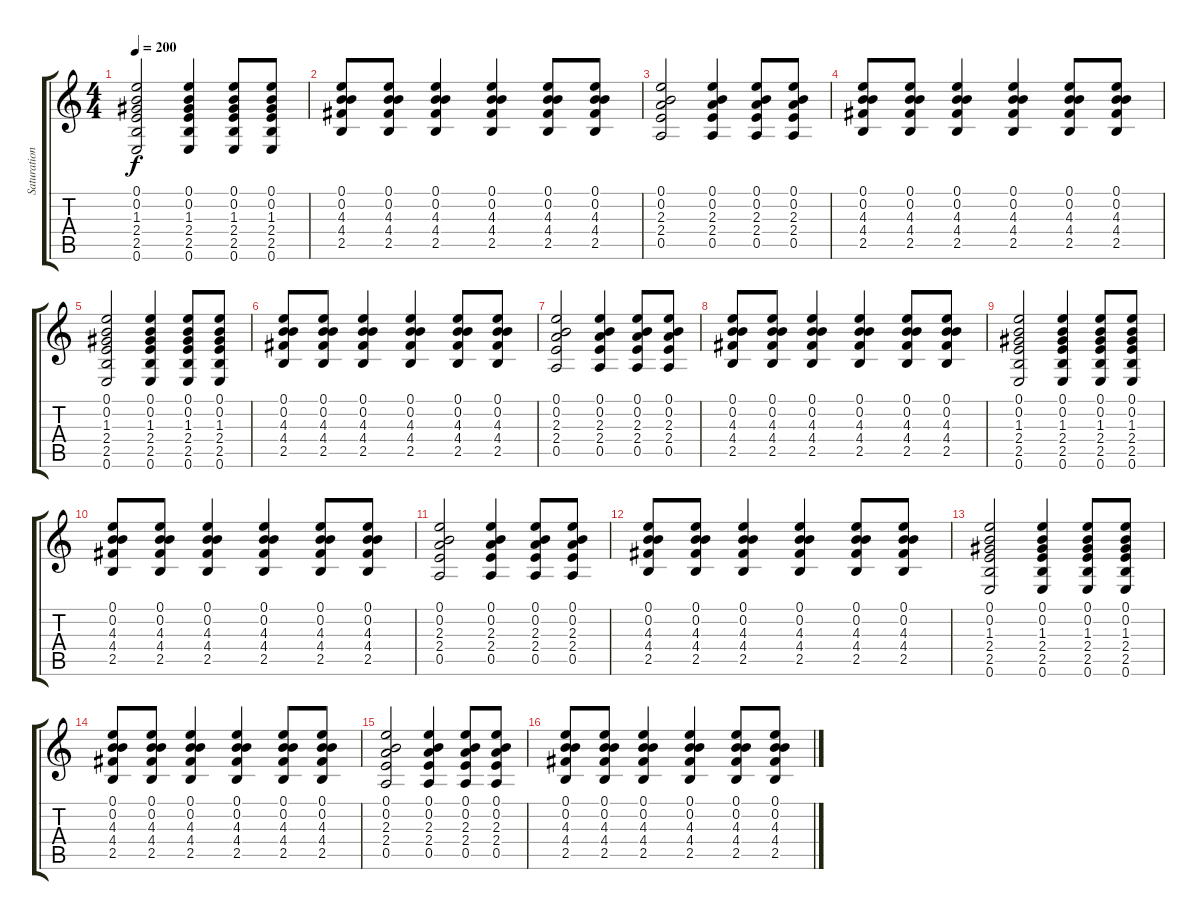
\track ("Saturation Gauche" "Saturation") {instrument overdrivenguitar}
\staff {score tabs}
\tuning (E4 B3 G3 D3 A2 E2) {hide}
\ts (4 4)
\tempo 200
\clef g2
\ks c
(0.1 0.2 1.3 2.4 2.5 0.6).2{dy f} (0.1 0.2 1.3 2.4 2.5 0.6).4 (0.1 0.2 1.3 2.4 2.5 0.6).8 (0.1 0.2 1.3 2.4 2.5 0.6).8 |
(0.1 0.2 4.3 4.4 2.5).8 (0.1 0.2 4.3 4.4 2.5).8 (0.1 0.2 4.3 4.4 2.5).4 (0.1 0.2 4.3 4.4 2.5).4 (0.1 0.2 4.3 4.4 2.5).8 (0.1 0.2 4.3 4.4 2.5).8 |
(0.1 0.2 2.3 2.4 0.5).2 (0.1 0.2 2.3 2.4 0.5).4 (0.1 0.2 2.3 2.4 0.5).8 (0.1 0.2 2.3 2.4 0.5).8 |
(0.1 0.2 4.3 4.4 2.5).8 (0.1 0.2 4.3 4.4 2.5).8 (0.1 0.2 4.3 4.4 2.5).4 (0.1 0.2 4.3 4.4 2.5).4 (0.1 0.2 4.3 4.4 2.5).8 (0.1 0.2 4.3 4.4 2.5).8 |
(0.1 0.2 1.3 2.4 2.5 0.6).2 (0.1 0.2 1.3 2.4 2.5 0.6).4 (0.1 0.2 1.3 2.4 2.5 0.6).8 (0.1 0.2 1.3 2.4 2.5 0.6).8 |
(0.1 0.2 4.3 4.4 2.5).8 (0.1 0.2 4.3 4.4 2.5).8 (0.1 0.2 4.3 4.4 2.5).4 (0.1 0.2 4.3 4.4 2.5).4 (0.1 0.2 4.3 4.4 2.5).8 (0.1 0.2 4.3 4.4 2.5).8 |
(0.1 0.2 2.3 2.4 0.5).2 (0.1 0.2 2.3 2.4 0.5).4 (0.1 0.2 2.3 2.4 0.5).8 (0.1 0.2 2.3 2.4 0.5).8 |
(0.1 0.2 4.3 4.4 2.5).8 (0.1 0.2 4.3 4.4 2.5).8 (0.1 0.2 4.3 4.4 2.5).4 (0.1 0.2 4.3 4.4 2.5).4 (0.1 0.2 4.3 4.4 2.5).8 (0.1 0.2 4.3 4.4 2.5).8 |
(0.1 0.2 1.3 2.4 2.5 0.6).2 (0.1 0.2 1.3 2.4 2.5 0.6).4 (0.1 0.2 1.3 2.4 2.5 0.6).8 (0.1 0.2 1.3 2.4 2.5 0.6).8 |
(0.1 0.2 4.3 4.4 2.5).8 (0.1 0.2 4.3 4.4 2.5).8 (0.1 0.2 4.3 4.4 2.5).4 (0.1 0.2 4.3 4.4 2.5).4 (0.1 0.2 4.3 4.4 2.5).8 (0.1 0.2 4.3 4.4 2.5).8 |
(0.1 0.2 2.3 2.4 0.5).2 (0.1 0.2 2.3 2.4 0.5).4 (0.1 0.2 2.3 2.4 0.5).8 (0.1 0.2 2.3 2.4 0.5).8 |
(0.1 0.2 4.3 4.4 2.5).8 (0.1 0.2 4.3 4.4 2.5).8 (0.1 0.2 4.3 4.4 2.5).4 (0.1 0.2 4.3 4.4 2.5).4 (0.1 0.2 4.3 4.4 2.5).8 (0.1 0.2 4.3 4.4 2.5).8 |
(0.1 0.2 1.3 2.4 2.5 0.6).2 (0.1 0.2 1.3 2.4 2.5 0.6).4 (0.1 0.2 1.3 2.4 2.5 0.6).8 (0.1 0.2 1.3 2.4 2.5 0.6).8 |
(0.1 0.2 4.3 4.4 2.5).8 (0.1 0.2 4.3 4.4 2.5).8 (0.1 0.2 4.3 4.4 2.5).4 (0.1 0.2 4.3 4.4 2.5).4 (0.1 0.2 4.3 4.4 2.5).8 (0.1 0.2 4.3 4.4 2.5).8 |
(0.1 0.2 2.3 2.4 0.5).2 (0.1 0.2 2.3 2.4 0.5).4 (0.1 0.2 2.3 2.4 0.5).8 (0.1 0.2 2.3 2.4 0.5).8 |
(0.1 0.2 4.3 4.4 2.5).8 (0.1 0.2 4.3 4.4 2.5).8 (0.1 0.2 4.3 4.4 2.5).4 (0.1 0.2 4.3 4.4 2.5).4 (0.1 0.2 4.3 4.4 2.5).8 (0.1 0.2 4.3 4.4 2.5).8
